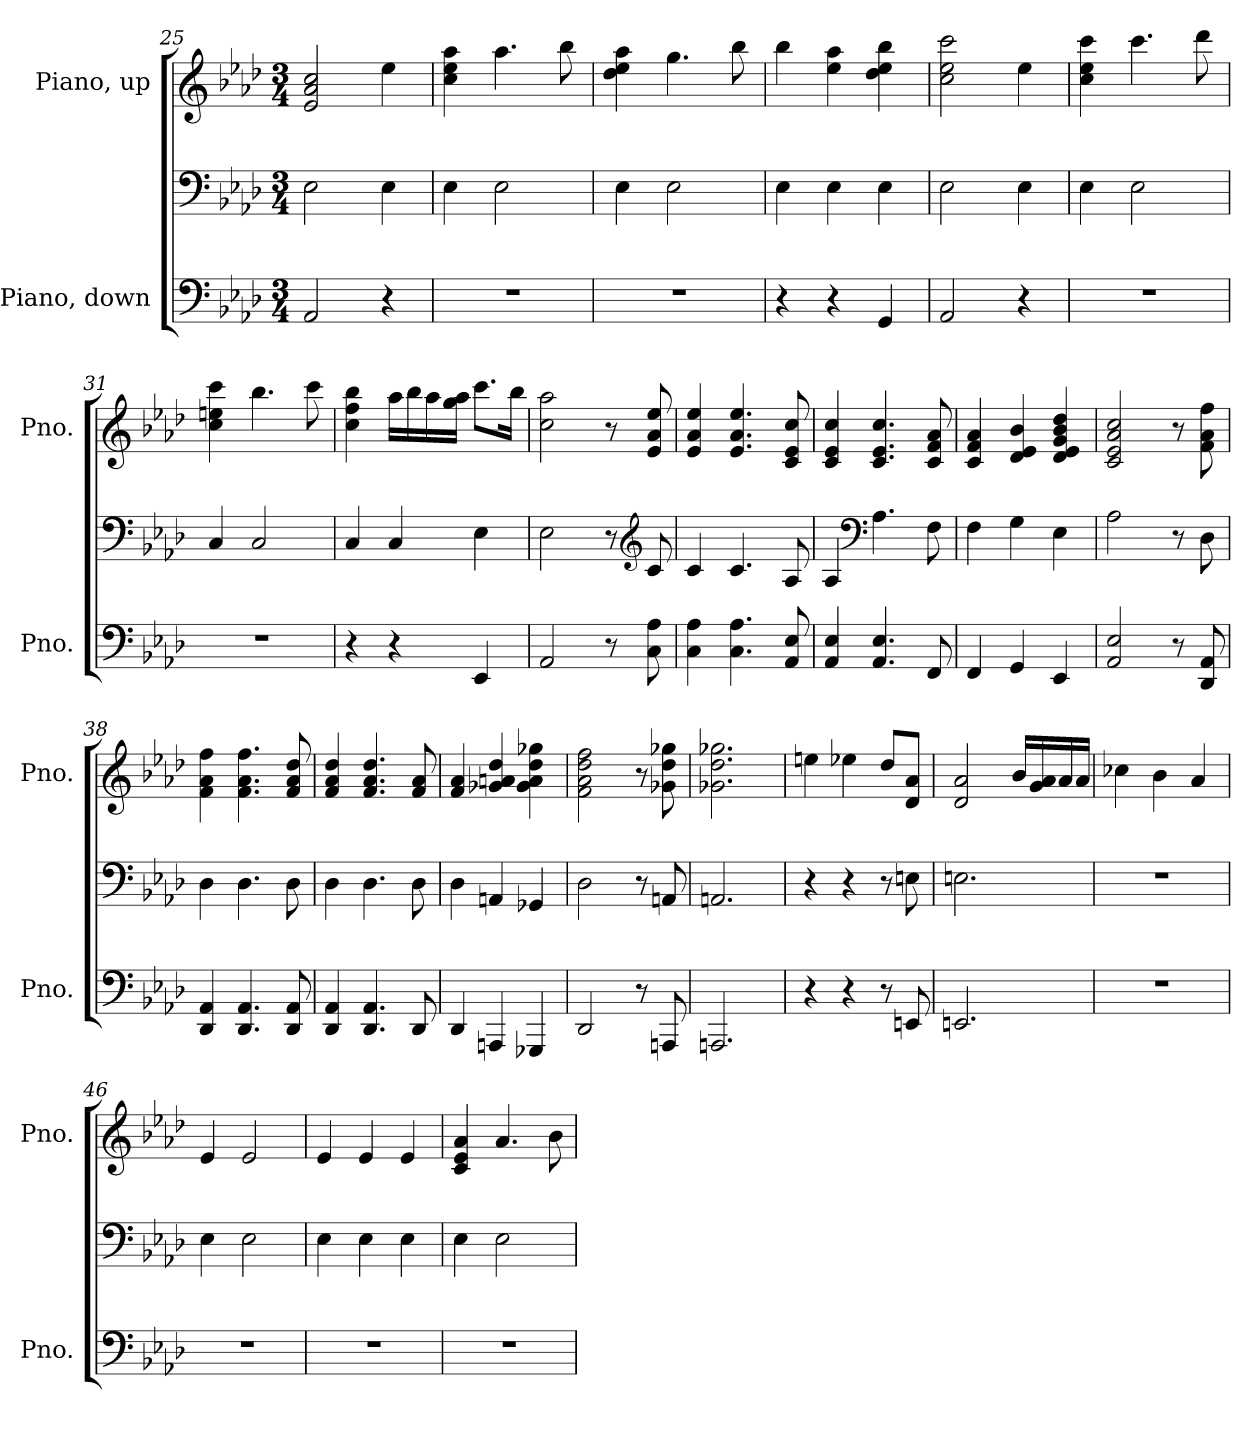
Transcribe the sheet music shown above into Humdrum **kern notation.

**kern	**kern	**kern
*part2	*part2	*part1
*staff3	*staff2	*staff1
*I"Piano, down	*	*I"Piano, up
*I'Pno.	*	*I'Pno.
*clefF4	*clefF4	*clefG2
*k[b-e-a-d-]	*k[b-e-a-d-]	*k[b-e-a-d-]
*M3/4	*M3/4	*M3/4
=25	=25	=25
2AA-/	2E-\	2e-/ 2a-/ 2cc/
4r	4E-\	4ee-\
=26	=26	=26
2.r	4E-\	4cc\ 4ee-\ 4aa-\
.	2E-\	4.aa-\
.	.	8bb-\
=27	=27	=27
2.r	4E-\	4dd-\ 4ee-\ 4aa-\
.	2E-\	4.gg\
.	.	8bb-\
=28	=28	=28
4r	4E-\	4bb-\
4r	4E-\	4ee-\ 4aa-\
4GG/	4E-\	4dd-\ 4ee-\ 4bb-\
=29	=29	=29
2AA-/	2E-\	2cc\ 2ee-\ 2ccc\
4r	4E-\	4ee-\
=30	=30	=30
2.r	4E-\	4cc\ 4ee-\ 4ccc\
.	2E-\	4.ccc\
.	.	8ddd-\
!!LO:PB:g=z
=31	=31	=31
2.r	4C/	4cc\ 4een\ 4ccc\
.	2C/	4.bb-\
.	.	8ccc\
=32	=32	=32
4r	4C/	4cc\ 4ff\ 4bb-\
4r	4C/	16aa-\LL
.	.	16bb-\
.	.	16aa-\
.	.	16gg\ 16aa-\JJ
4EE-/	4E-\	8.ccc\L
.	.	16bb-\Jk
=33	=33	=33
2AA-/	2E-\	2cc\ 2aa-\
8r	8r	8r
*	*clefG2	*
8C\ 8A-\	8c/	8e-/ 8a-/ 8ee-/
=34	=34	=34
4C\ 4A-\	4c/	4e-/ 4a-/ 4ee-/
4.C\ 4.A-\	4.c/	4.e-/ 4.a-/ 4.ee-/
8AA-/ 8E-/	8A-/	8c/ 8e-/ 8cc/
=35	=35	=35
4AA-/ 4E-/	4A-/	4c/ 4e-/ 4cc/
*	*clefF4	*
4.AA-/ 4.E-/	4.A-\	4.c/ 4.e-/ 4.cc/
8FF/	8F\	8c/ 8f/ 8a-/
!!LO:LB:g=z
=36	=36	=36
4FF/	4F\	4c/ 4f/ 4a-/
4GG/	4G\	4d-/ 4e-/ 4b-/
4EE-/	4E-\	4d-/ 4e-/ 4g/ 4b-/ 4dd-/
=37	=37	=37
2AA-/ 2E-/	2A-\	2c/ 2e-/ 2a-/ 2cc/
8r	8r	8r
8DD-/ 8AA-/	8D-\	8f\ 8a-\ 8ff\
=38	=38	=38
4DD-/ 4AA-/	4D-\	4f\ 4a-\ 4ff\
4.DD-/ 4.AA-/	4.D-\	4.f\ 4.a-\ 4.ff\
8DD-/ 8AA-/	8D-\	8f/ 8a-/ 8dd-/
=39	=39	=39
4DD-/ 4AA-/	4D-\	4f/ 4a-/ 4dd-/
4.DD-/ 4.AA-/	4.D-\	4.f/ 4.a-/ 4.dd-/
8DD-/	8D-\	8f/ 8a-/
=40	=40	=40
4DD-/	4D-\	4f/ 4a-/
4AAAn/	4AAn/	4g-X/ 4an/ 4dd-/
4GGG-X/	4GG-X/	4g-\ 4a\ 4dd-\ 4gg-X\
=41	=41	=41
2DD-/	2D-\	2f\ 2a-\ 2dd-\ 2ff\
8r	8r	8r
8AAAn/	8AAn/	8g-X\ 8dd-\ 8gg-X\
=42	=42	=42
2.AAAn/	2.AAn/	2.g-X\ 2.dd-\ 2.gg-X\
!!LO:LB:g=z
=43	=43	=43
4r	4r	4een\
4r	4r	4ee-X\
8r	8r	8dd-/L
8EEn/	8En\	8d-/ 8a-/J
=44	=44	=44
2.EEn/	2.En\	2d-/ 2a-/
.	.	16b-/LL
.	.	16g/ 16a-/
.	.	16a-/
.	.	16a-/JJ
=45	=45	=45
2.r	2.r	4cc-X\
.	.	4b-\
.	.	4a-/
=46	=46	=46
2.r	4E-\	4e-/
.	2E-\	2e-/
=47	=47	=47
2.r	4E-\	4e-/
.	4E-\	4e-/
.	4E-\	4e-/
=48	=48	=48
2.r	4E-\	4c/ 4e-/ 4a-/
.	2E-\	4.a-/
.	.	8b-\
=	=	=
*-	*-	*-
